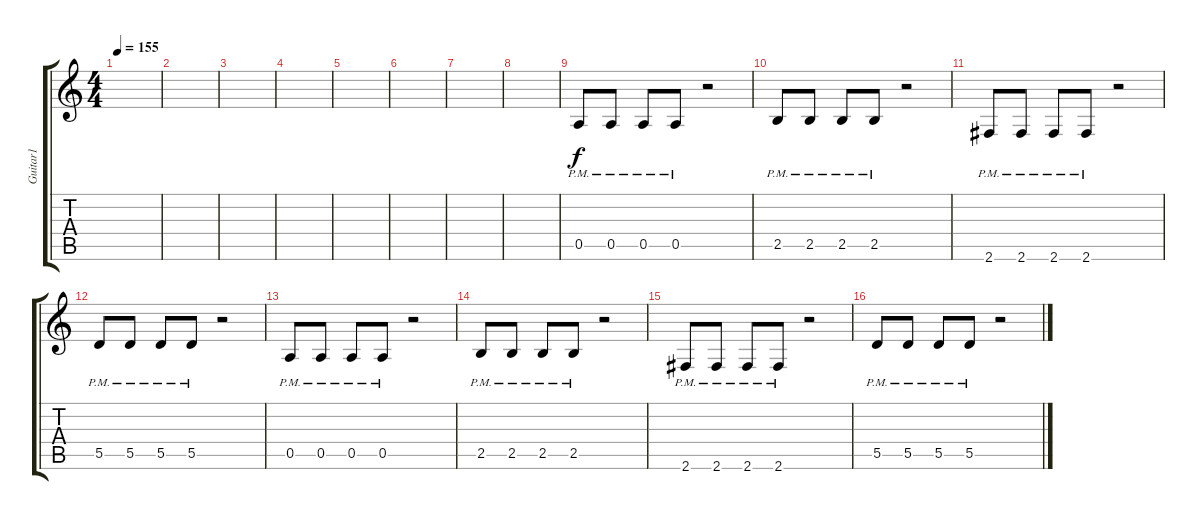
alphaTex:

\track ("Guitar1" "Guitar1") {instrument overdrivenguitar}
\staff {score tabs}
\tuning (E4 B3 G3 D3 A2 E2) {hide}
\ts (4 4)
\tempo 155
\clef g2
\ks c
|
|
|
|
|
|
|
|
0.5{pm}.8 0.5{pm}.8 0.5{pm}.8 0.5{pm}.8 r.2 |
2.5{pm}.8 2.5{pm}.8 2.5{pm}.8 2.5{pm}.8 r.2 |
2.6{pm}.8 2.6{pm}.8 2.6{pm}.8 2.6{pm}.8 r.2 |
5.5{pm}.8 5.5{pm}.8 5.5{pm}.8 5.5{pm}.8 r.2 |
0.5{pm}.8 0.5{pm}.8 0.5{pm}.8 0.5{pm}.8 r.2 |
2.5{pm}.8 2.5{pm}.8 2.5{pm}.8 2.5{pm}.8 r.2 |
2.6{pm}.8 2.6{pm}.8 2.6{pm}.8 2.6{pm}.8 r.2 |
5.5{pm}.8 5.5{pm}.8 5.5{pm}.8 5.5{pm}.8 r.2
